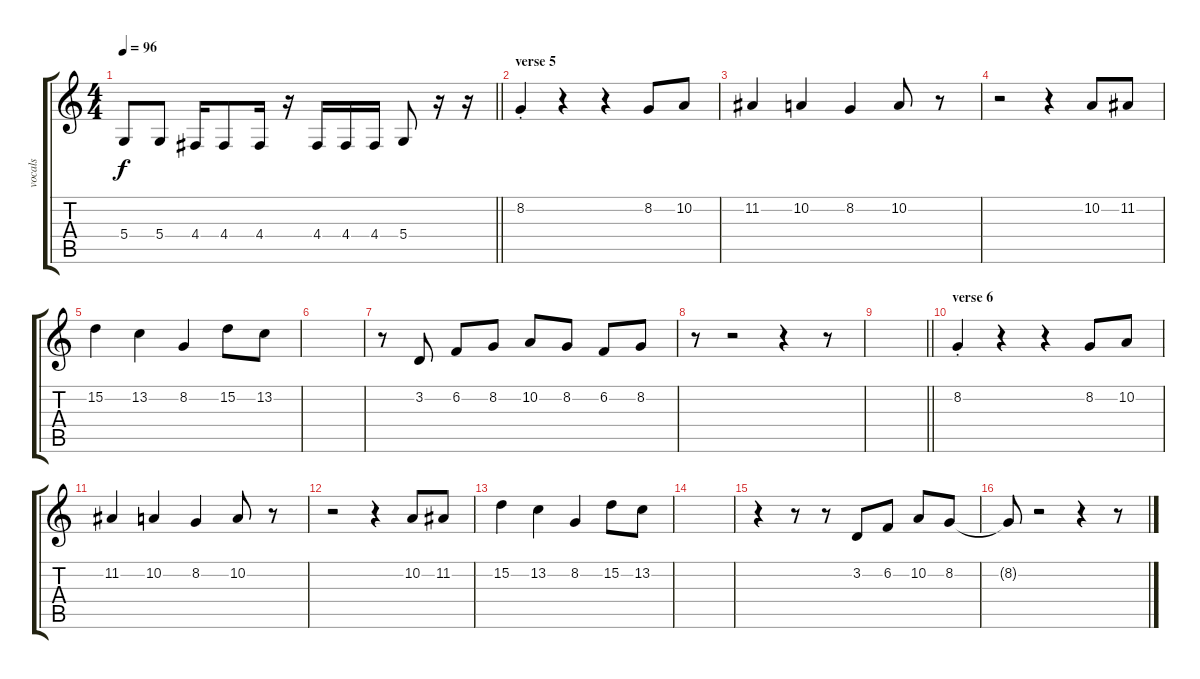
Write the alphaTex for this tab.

\track ("vocals" "vocals") {instrument trumpet}
\staff {score tabs}
\tuning (E4 B3 G3 D3 A2 E2) {hide}
\ts (4 4)
\tempo 96
\clef g2
\barLineRight lightlight
\ks c
5.4.8{dy f} 5.4.8 4.4.16 4.4.8 4.4.16 r.16 4.4.16 4.4.16 4.4.16 5.4.8 r.16 r.16 |
\section ("" "verse 5")
8.2{st}.4 r.4 r.4 8.2.8 10.2.8 |
11.2.4 10.2.4 8.2.4 10.2.8 r.8 |
r.2 r.4 10.2.8 11.2.8 |
15.2.4 13.2.4 8.2.4 15.2.8 13.2.8 |
|
r.8 3.2.8 6.2.8 8.2.8 10.2.8 8.2.8 6.2.8 8.2.8 |
r.8 r.2 r.4 r.8 |
\barLineRight lightlight
|
\section ("" "verse 6")
8.2{st}.4 r.4 r.4 8.2.8 10.2.8 |
11.2.4 10.2.4 8.2.4 10.2.8 r.8 |
r.2 r.4 10.2.8 11.2.8 |
15.2.4 13.2.4 8.2.4 15.2.8 13.2.8 |
|
r.4 r.8 r.8 3.2.8 6.2.8 10.2.8 8.2.8 |
8.2{t}.8 r.2 r.4 r.8
